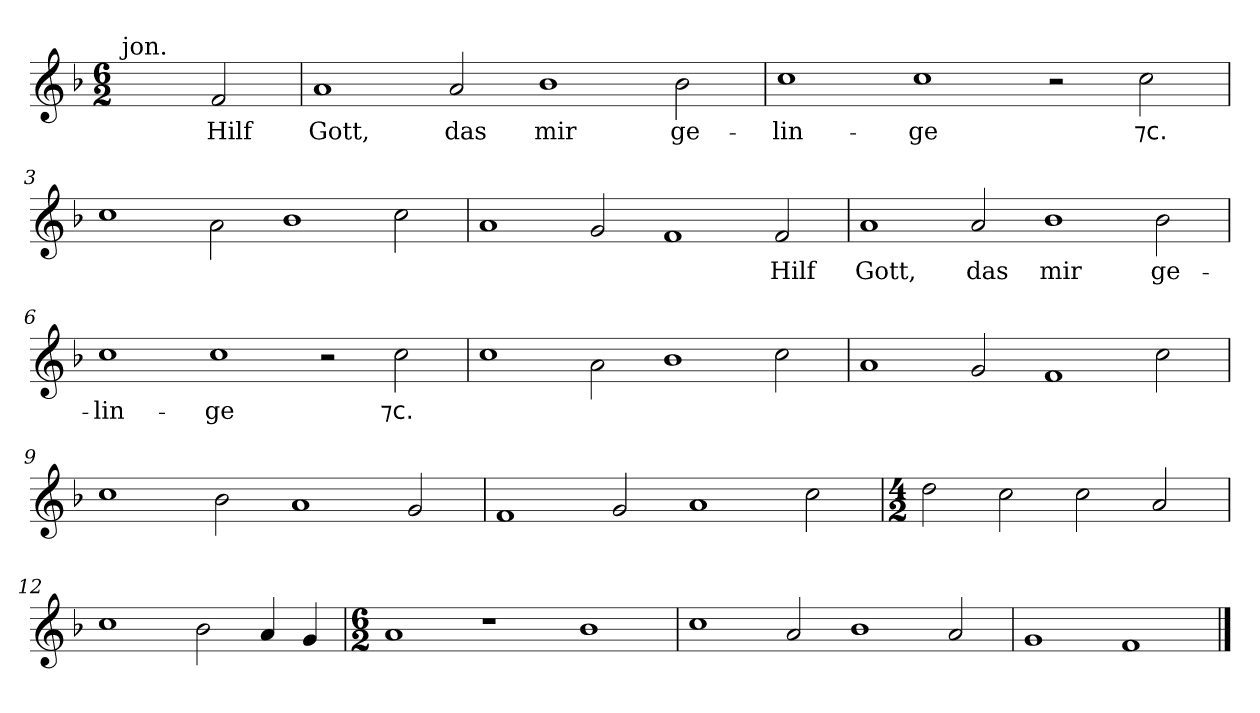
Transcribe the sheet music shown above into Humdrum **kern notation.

**kern	**text
*part1	*part1
*staff1	*staff1
*k[b-]	*
*F:ion	*
*M6/2	*
=	=
!LO:TX:a:t=jon.	!
2ryy	.
2f	Hilf
=1	=1
1a	Gott,
2a	das
1b-	mir
2b-	ge-
=2	=2
1cc	-lin-
1cc	-ge
2r	.
2cc	⁊c.
=3	=3
1cc	.
2a\	.
1b-	.
2cc	.
=4	=4
1a	.
2g	.
1f	.
2f	Hilf
=5	=5
1a	Gott,
2a	das
1b-	mir
2b-	ge-
=6	=6
1cc	-lin-
1cc	-ge
2r	.
2cc	⁊c.
=7	=7
1cc	.
2a\	.
1b-	.
2cc	.
=8	=8
1a	.
2g	.
1f	.
2cc	.
=9	=9
1cc	.
2b-	.
1a	.
2g	.
=10	=10
1f	.
2g	.
1a	.
2cc	.
=11	=11
*M4/2	*
2dd	.
2cc	.
2cc	.
2a	.
=12	=12
1cc	.
2b-	.
4a	.
4g	.
=13	=13
*M6/2	*
1a	.
1r	.
1b-	.
=15	=15
1cc	.
2a	.
1b-	.
2a	.
=16	=16
1g	.
1f	.
==	==
*-	*-
